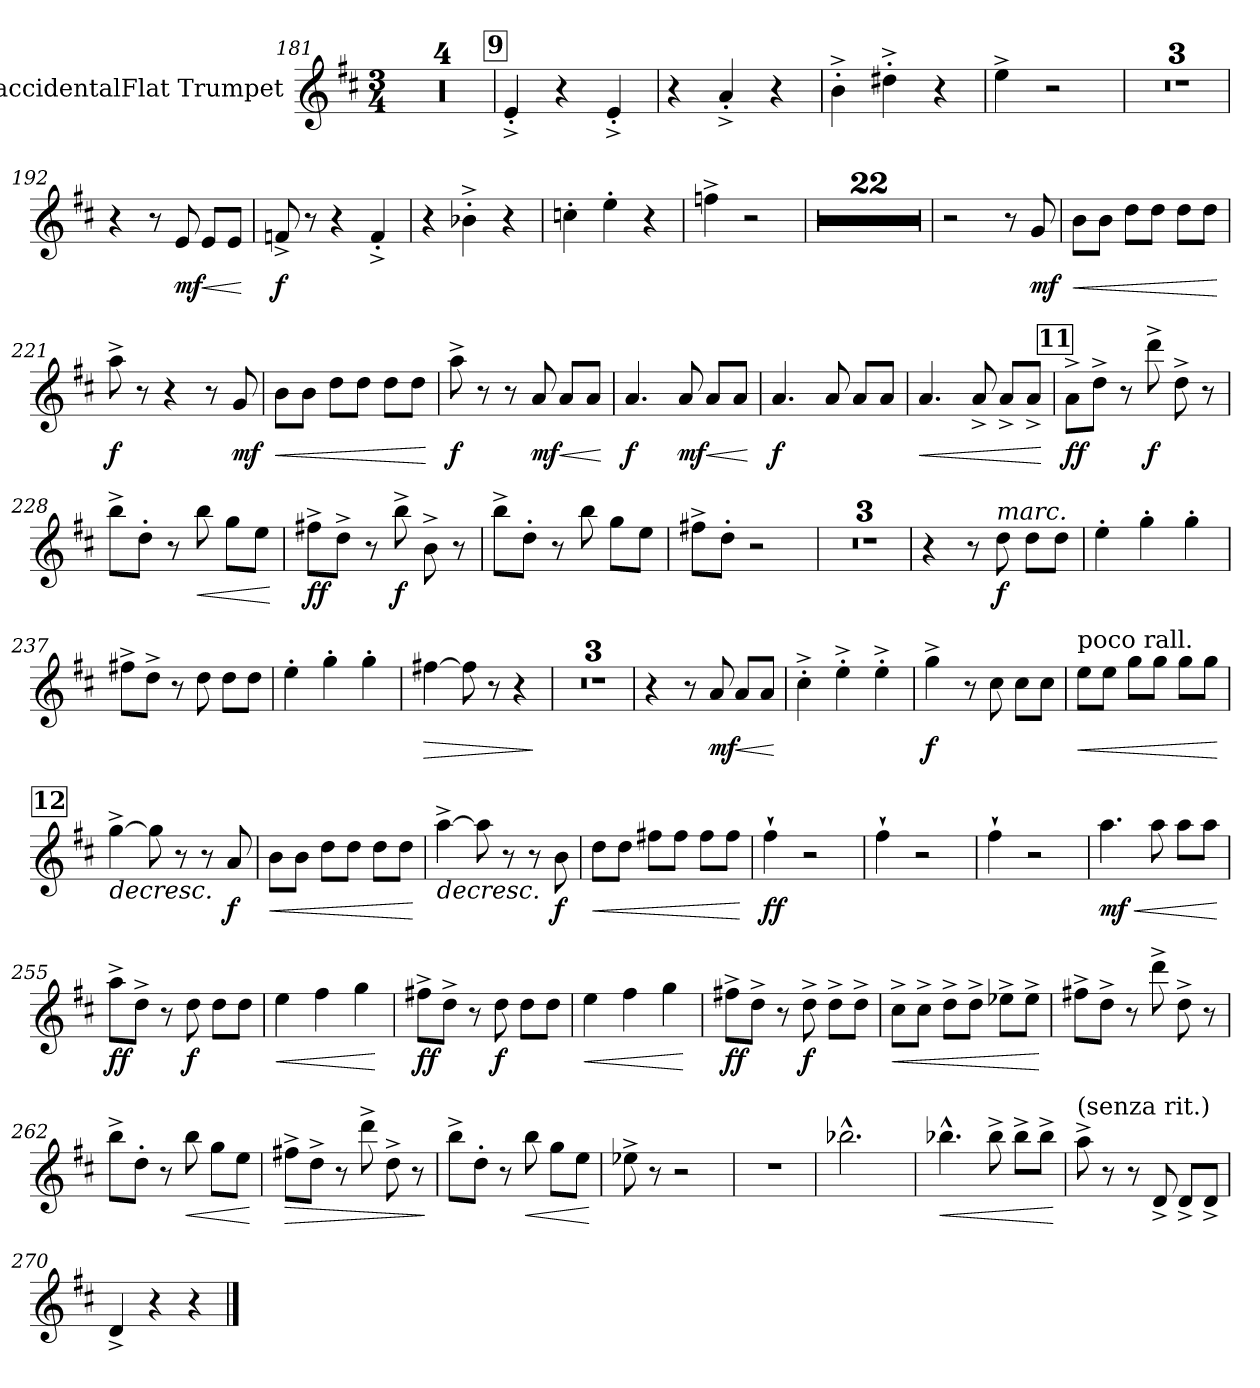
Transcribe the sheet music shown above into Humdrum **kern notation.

**kern	**dynam
*part1	*part1
*staff1	*staff1
*I"BaccidentalFlat Trumpet	*
*I'BaccidentalFlat Tpt.	*
*clefG2	*
*ITrd1c2	*
*k[]	*
*M3/4	*
=181	=181
2.r	.
=182	=182
2.r	.
=183	=183
2.r	.
=184	=184
2.r	.
!!LO:REH:place=s1:a:B:fs=14:t=9
=185	=185
4d^'/	.
4r	.
4d^'/	.
=186	=186
4r	.
4g^'/	.
4r	.
=187	=187
4a'^\	.
4cc#X'^\	.
4r	.
=188	=188
4dd^\	.
2r	.
=189	=189
2.r	.
=190	=190
2.r	.
=191	=191
2.r	.
=192	=192
4r	.
8r	.
!	!LO:DY:b
8d/	mf
!	!LO:HP:b
8d/L	<
8d/J	.
.	[
!!LO:LB:g=z
=193	=193
!	!LO:DY:b
8e-X^/	f
8r	.
4r	.
4e-'^/	.
=194	=194
4r	.
4a-X'^\	.
4r	.
=195	=195
4b-X'\	.
4dd'\	.
4r	.
=196	=196
4ee-X^\	.
2r	.
=197	=197
2.r	.
=198	=198
2.r	.
=199	=199
2.r	.
=200	=200
2.r	.
=201	=201
2.r	.
=202	=202
2.r	.
=203	=203
*k[b-e-]	*
2.r	.
=204	=204
2.r	.
=205	=205
2.r	.
=206	=206
2.r	.
=207	=207
2.r	.
=208	=208
2.r	.
=209	=209
2.r	.
=210	=210
2.r	.
=211	=211
2.r	.
=212	=212
2.r	.
=213	=213
2.r	.
=214	=214
2.r	.
=215	=215
2.r	.
=216	=216
2.r	.
=217	=217
2.r	.
=218	=218
2.r	.
=219	=219
2r	.
8r	.
!	!LO:DY:b
8f/	mf
=220	=220
!	!LO:HP:b
8a\L	<
8a\J	.
8cc\L	.
8cc\J	.
8cc\L	.
8cc\J	.
.	[
=221	=221
!	!LO:DY:b
8gg^\	f
8r	.
4r	.
8r	.
!	!LO:DY:b
8f/	mf
!!LO:LB:g=z
=222	=222
!	!LO:HP:b
8a\L	<
8a\J	.
8cc\L	.
8cc\J	.
8cc\L	.
8cc\J	.
.	[
=223	=223
!	!LO:DY:b
8gg^\	f
8r	.
8r	.
!	!LO:DY:b
8g/	mf
!	!LO:HP:b
8g/L	<
8g/J	.
.	[
=224	=224
!	!LO:DY:b
4.g/	f
!	!LO:DY:b
8g/	mf
!	!LO:HP:b
8g/L	<
8g/J	.
.	[
=225	=225
!	!LO:DY:b
4.g/	f
8g/	.
8g/L	.
8g/J	.
=226	=226
!	!LO:HP:b
4.g/	<
8g^/	.
8g^/L	.
8g^/J	.
.	[
!!LO:REH:place=s1:a:B:fs=14:t=11
=227	=227
!	!LO:DY:b
8g^\L	ff
8cc^\J	.
8r	.
!	!LO:DY:b
8ccc^\	f
8cc^\	.
8r	.
=228	=228
8aa^\L	.
8cc'\J	.
8r	.
!	!LO:HP:b
8aa\	<
8ff\L	.
8dd\J	.
.	[
!!LO:LB:g=z
=229	=229
!	!LO:DY:b
8een^\L	ff
8cc^\J	.
8r	.
!	!LO:DY:b
8aa^\	f
8a^\	.
8r	.
=230	=230
8aa^\L	.
8cc'\J	.
8r	.
8aa\	.
8ff\L	.
8dd\J	.
=231	=231
8een^\L	.
8cc'\J	.
2r	.
=232	=232
2.r	.
=233	=233
2.r	.
=234	=234
2.r	.
=235	=235
4r	.
8r	.
!LO:TX:a:i:t=marc.	!
!	!LO:DY:b
8cc\	f
8cc\L	.
8cc\J	.
=236	=236
4dd'\	.
4ff'\	.
4ff'\	.
=237	=237
8een^\L	.
8cc^\J	.
8r	.
8cc\	.
8cc\L	.
8cc\J	.
=238	=238
4dd'\	.
4ff'\	.
4ff'\	.
!!LO:LB:g=z
=239	=239
!	!LO:HP:b
[4een\	>
8ee\]	.
8r	.
4r	.
.	]
=240	=240
2.r	.
=241	=241
2.r	.
=242	=242
2.r	.
=243	=243
4r	.
8r	.
!	!LO:DY:b
8g/	mf
!	!LO:HP:b
8g/L	<
8g/J	.
.	[
=244	=244
4b-'^\	.
4dd'^\	.
4dd'^\	.
=245	=245
!	!LO:DY:b
4ff^\	f
8r	.
8b-\	.
8b-\L	.
8b-\J	.
=246	=246
!LO:TX:a:t=poco rall.	!
!	!LO:HP:b
8dd\L	<
8dd\J	.
8ff\L	.
8ff\J	.
8ff\L	.
8ff\J	.
.	[
!!LO:REH:place=s1:a:B:fs=14:t=12
=247	=247
!	!LO:HP:b
[4ff^\	>
8ff\]	.
8r	.
8r	.
!	!LO:DY:b
8g/	f
.	]
=248	=248
!	!LO:HP:b
8a\L	<
8a\J	.
8cc\L	.
8cc\J	.
8cc\L	.
8cc\J	.
.	[
!!LO:LB:g=z
=249	=249
!	!LO:HP:b
[4gg^\	>
8gg\]	.
8r	.
8r	.
!	!LO:DY:b
8a\	f
.	]
=250	=250
!	!LO:HP:b
8cc\L	<
8cc\J	.
8een\L	.
8ee\J	.
8ee\L	.
8ee\J	.
.	[
=251	=251
!	!LO:DY:b
4ee-`\	ff
2r	.
=252	=252
4ee-`\	.
2r	.
=253	=253
4ee-`\	.
2r	.
=254	=254
!	!LO:HP:b
!	!LO:DY:n=1:b
4.gg\	< mf
8gg\	.
8gg\L	.
8gg\J	.
.	[
=255	=255
!	!LO:DY:b
8gg^\L	ff
8cc^\J	.
8r	.
!	!LO:DY:b
8cc\	f
8cc\L	.
8cc\J	.
=256	=256
!	!LO:HP:b
4dd\	<
4ee-\	.
4ff\	.
.	[
!!LO:LB:g=z
=257	=257
!	!LO:DY:b
8een^\L	ff
8cc^\J	.
8r	.
!	!LO:DY:b
8cc\	f
8cc\L	.
8cc\J	.
=258	=258
!	!LO:HP:b
4dd\	<
4ee-\	.
4ff\	.
.	[
=259	=259
!	!LO:DY:b
8een^\L	ff
8cc^\J	.
8r	.
!	!LO:DY:b
8cc^\	f
8cc^\L	.
8cc^\J	.
=260	=260
!	!LO:HP:b
8b-^\L	<
8b-^\J	.
8cc^\L	.
8cc^\J	.
8dd-X^\L	.
8dd-^\J	.
.	[
=261	=261
8een^\L	.
8cc^\J	.
8r	.
8ccc^\	.
8cc^\	.
8r	.
=262	=262
8aa^\L	.
8cc'\J	.
8r	.
!	!LO:HP:b
8aa\	<
8ff\L	.
8dd\J	.
.	[
!!LO:LB:g=z
=263	=263
!	!LO:HP:b
8een^\L	>
8cc^\J	.
8r	.
8ccc^\	.
8cc^\	.
8r	.
.	]
=264	=264
8aa^\L	.
8cc'\J	.
8r	.
!	!LO:HP:b
8aa\	<
8ff\L	.
8dd\J	.
.	[
=265	=265
8dd-X^\	.
8r	.
2r	.
=266	=266
2.r	.
=267	=267
2.aa-X^^\	.
=268	=268
!	!LO:HP:b
4.aa-X^^\	<
8aa-^\	.
8aa-^\L	.
8aa-^\J	.
.	[
=269	=269
!LO:TX:a:t=(senza rit.)	!
8gg^\	.
8r	.
8r	.
8c^/	.
8c^/L	.
8c^/J	.
=270	=270
4c^/	.
4r	.
4r	.
==	==
*-	*-
